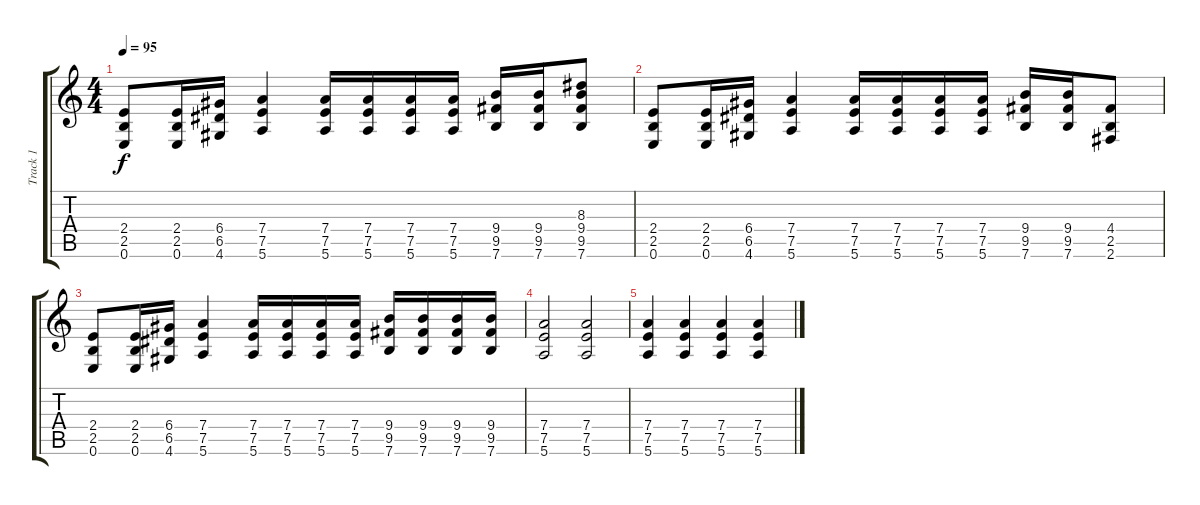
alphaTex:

\track ("Track 1" "Track 1") {instrument distortionguitar}
\staff {score tabs}
\tuning (E4 B3 G3 D3 A2 E2) {hide}
\ts (4 4)
\tempo 95
\clef g2
\ks c
(2.4 2.5 0.6).8{dy f} (2.4 2.5 0.6).16 (6.4 6.5 4.6).16 (7.4 7.5 5.6).4 (7.4 7.5 5.6).16 (7.4 7.5 5.6).16 (7.4 7.5 5.6).16 (7.4 7.5 5.6).16 (9.4 9.5 7.6).16 (9.4 9.5 7.6).16 (8.3 9.4 9.5 7.6).8 |
(2.4 2.5 0.6).8 (2.4 2.5 0.6).16 (6.4 6.5 4.6).16 (7.4 7.5 5.6).4 (7.4 7.5 5.6).16 (7.4 7.5 5.6).16 (7.4 7.5 5.6).16 (7.4 7.5 5.6).16 (9.4 9.5 7.6).16 (9.4 9.5 7.6).16 (4.4 2.5 2.6).8 |
(2.4 2.5 0.6).8 (2.4 2.5 0.6).16 (6.4 6.5 4.6).16 (7.4 7.5 5.6).4 (7.4 7.5 5.6).16 (7.4 7.5 5.6).16 (7.4 7.5 5.6).16 (7.4 7.5 5.6).16 (9.4 9.5 7.6).16 (9.4 9.5 7.6).16 (9.4 9.5 7.6).16 (9.4 9.5 7.6).16 |
(7.4 7.5 5.6).2 (7.4 7.5 5.6).2 |
(7.4 7.5 5.6).4 (7.4 7.5 5.6).4 (7.4 7.5 5.6).4 (7.4 7.5 5.6).4
